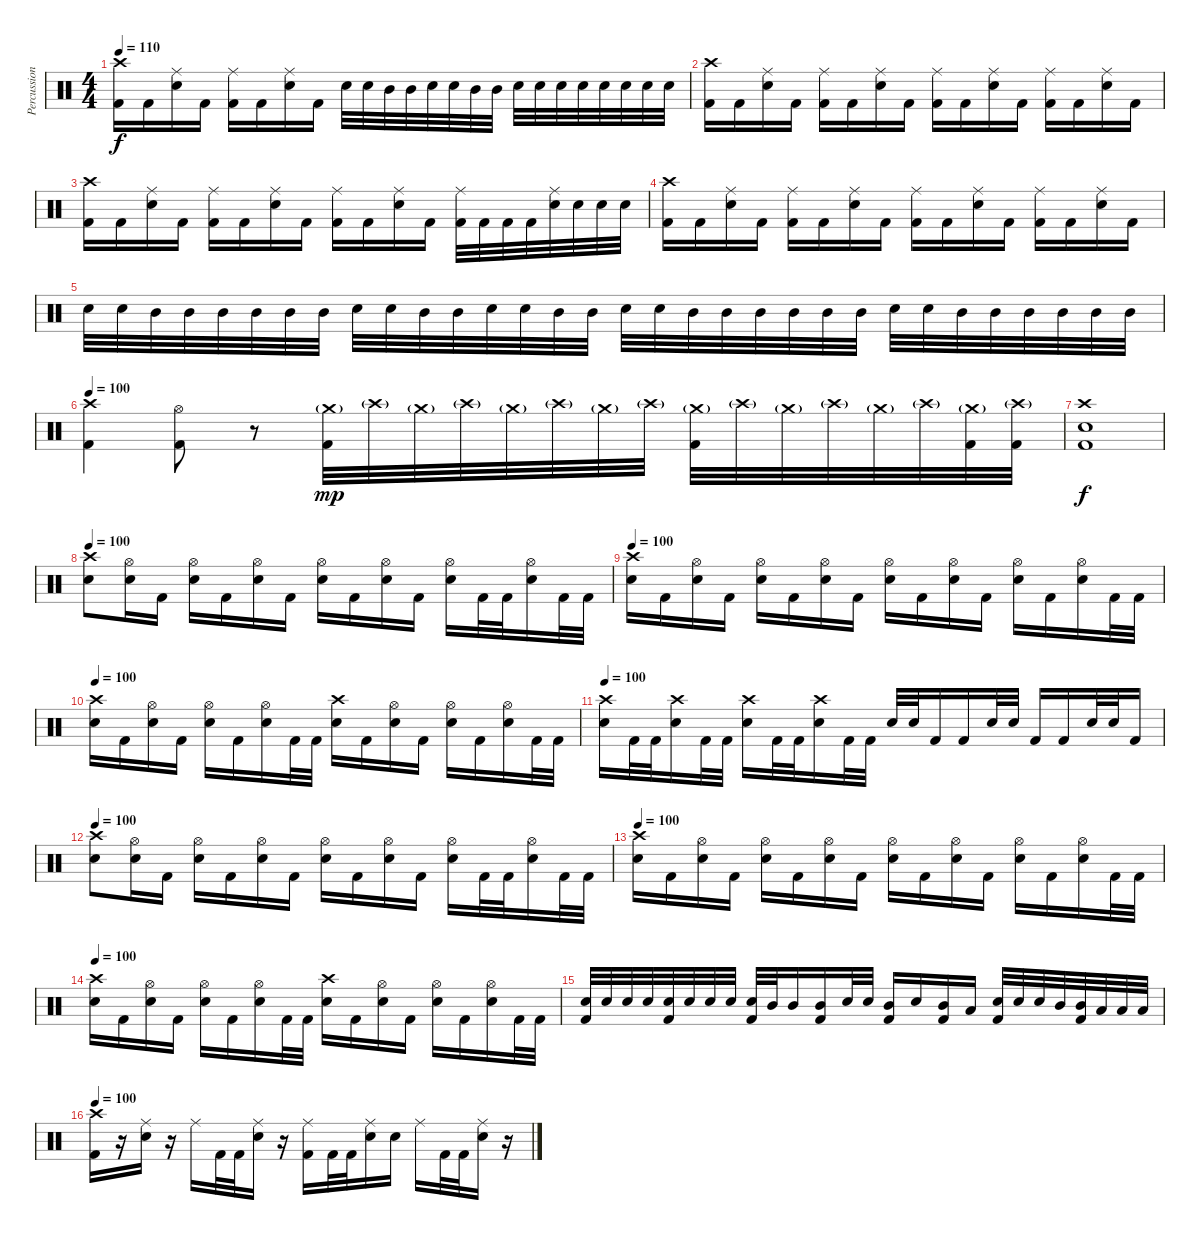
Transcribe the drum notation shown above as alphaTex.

\track ("Percussion" "Percussion") {instrument percussion}
\staff {score}
\articulation defaults
\ts (4 4)
\tempo 110
\clef neutral
\ks c
("Crash high (hit)" "Kick (hit) 2").16{dy f} "Kick (hit) 2".16 ("Ride (middle)" "Electric Snare (hit)").16 "Kick (hit) 2".16 ("Ride (middle)" "Kick (hit) 2").16 "Kick (hit) 2".16 ("Ride (middle)" "Electric Snare (hit)").16 "Kick (hit) 2".16 "Electric Snare (hit)".32 "Electric Snare (hit)".32 "Mid Tom (hit)".32 "Mid Tom (hit)".32 "Electric Snare (hit)".32 "Electric Snare (hit)".32 "Mid Tom (hit)".32 "Mid Tom (hit)".32 "Electric Snare (hit)".32 "Electric Snare (hit)".32 "Electric Snare (hit)".32 "Electric Snare (hit)".32 "Electric Snare (hit)".32 "Electric Snare (hit)".32 "Electric Snare (hit)".32 "Electric Snare (hit)".32 |
("Crash high (hit)" "Kick (hit) 2").16 "Kick (hit) 2".16 ("Ride (middle)" "Electric Snare (hit)").16 "Kick (hit) 2".16 ("Ride (middle)" "Kick (hit) 2").16 "Kick (hit) 2".16 ("Ride (middle)" "Electric Snare (hit)").16 "Kick (hit) 2".16 ("Ride (middle)" "Kick (hit) 2").16 "Kick (hit) 2".16 ("Ride (middle)" "Electric Snare (hit)").16 "Kick (hit) 2".16 ("Ride (middle)" "Kick (hit) 2").16 "Kick (hit) 2".16 ("Ride (middle)" "Electric Snare (hit)").16 "Kick (hit) 2".16 |
("Crash high (hit)" "Kick (hit) 2").16 "Kick (hit) 2".16 ("Ride (middle)" "Electric Snare (hit)").16 "Kick (hit) 2".16 ("Ride (middle)" "Kick (hit) 2").16 "Kick (hit) 2".16 ("Ride (middle)" "Electric Snare (hit)").16 "Kick (hit) 2".16 ("Ride (middle)" "Kick (hit) 2").16 "Kick (hit) 2".16 ("Ride (middle)" "Electric Snare (hit)").16 "Kick (hit) 2".16 ("Ride (middle)" "Kick (hit) 2").32 "Kick (hit) 2".32 "Kick (hit) 2".32 "Kick (hit) 2".32 ("Ride (middle)" "Electric Snare (hit)").32 "Electric Snare (hit)".32 "Electric Snare (hit)".32 "Electric Snare (hit)".32 |
("Crash high (hit)" "Kick (hit) 2").16 "Kick (hit) 2".16 ("Ride (middle)" "Electric Snare (hit)").16 "Kick (hit) 2".16 ("Ride (middle)" "Kick (hit) 2").16 "Kick (hit) 2".16 ("Ride (middle)" "Electric Snare (hit)").16 "Kick (hit) 2".16 ("Ride (middle)" "Kick (hit) 2").16 "Kick (hit) 2".16 ("Ride (middle)" "Electric Snare (hit)").16 "Kick (hit) 2".16 ("Ride (middle)" "Kick (hit) 2").16 "Kick (hit) 2".16 ("Ride (middle)" "Electric Snare (hit)").16 "Kick (hit) 2".16 |
"Electric Snare (hit)".32 "Electric Snare (hit)".32 "Mid Tom (hit)".32 "Mid Tom (hit)".32 "Mid Tom (hit)".32 "Mid Tom (hit)".32 "Mid Tom (hit)".32 "Mid Tom (hit)".32 "Electric Snare (hit)".32 "Electric Snare (hit)".32 "Mid Tom (hit)".32 "Mid Tom (hit)".32 "Electric Snare (hit)".32 "Electric Snare (hit)".32 "Mid Tom (hit)".32 "Mid Tom (hit)".32 "Electric Snare (hit)".32 "Electric Snare (hit)".32 "Mid Tom (hit)".32 "Mid Tom (hit)".32 "Mid Tom (hit)".32 "Mid Tom (hit)".32 "Mid Tom (hit)".32 "Mid Tom (hit)".32 "Electric Snare (hit)".32 "Electric Snare (hit)".32 "Mid Tom (hit)".32 "Mid Tom (hit)".32 "Mid Tom (hit)".32 "Mid Tom (hit)".32 "Mid Tom (hit)".32 "Mid Tom (hit)".32 |
\tempo 100
("Crash high (hit)" "Kick (hit) 2").4 ("Hi-Hat (open)" "Kick (hit) 2").8 r.8 ("Crash medium (hit)"{g} "Kick (hit) 2").32{dy mp} "Crash high (hit)"{g}.32 "Crash medium (hit)"{g}.32 "Crash high (hit)"{g}.32 "Crash medium (hit)"{g}.32 "Crash high (hit)"{g}.32 "Crash medium (hit)"{g}.32 "Crash high (hit)"{g}.32 ("Crash medium (hit)"{g} "Kick (hit) 2").32 "Crash high (hit)"{g}.32 "Crash medium (hit)"{g}.32 "Crash high (hit)"{g}.32 "Crash medium (hit)"{g}.32 "Crash high (hit)"{g}.32 ("Crash medium (hit)"{g} "Kick (hit) 2").32 ("Crash high (hit)"{g} "Kick (hit) 2").32 |
("Crash high (hit)" "Electric Snare (hit)" "Kick (hit) 2").1{dy f} |
\tempo 100
("Crash high (hit)" "Electric Snare (hit)").8 ("Hi-Hat (open)" "Electric Snare (hit)").16 "Kick (hit) 2".16 ("Hi-Hat (open)" "Electric Snare (hit)").16 "Kick (hit) 2".16 ("Hi-Hat (open)" "Electric Snare (hit)").16 "Kick (hit) 2".16 ("Hi-Hat (open)" "Electric Snare (hit)").16 "Kick (hit) 2".16 ("Hi-Hat (open)" "Electric Snare (hit)").16 "Kick (hit) 2".16 ("Hi-Hat (open)" "Electric Snare (hit)").16 "Kick (hit) 2".32 "Kick (hit) 2".32 ("Hi-Hat (open)" "Electric Snare (hit)").16 "Kick (hit) 2".32 "Kick (hit) 2".32 |
\tempo 100
("Crash high (hit)" "Electric Snare (hit)").16 "Kick (hit) 2".16 ("Hi-Hat (open)" "Electric Snare (hit)").16 "Kick (hit) 2".16 ("Hi-Hat (open)" "Electric Snare (hit)").16 "Kick (hit) 2".16 ("Hi-Hat (open)" "Electric Snare (hit)").16 "Kick (hit) 2".16 ("Hi-Hat (open)" "Electric Snare (hit)").16 "Kick (hit) 2".16 ("Hi-Hat (open)" "Electric Snare (hit)").16 "Kick (hit) 2".16 ("Hi-Hat (open)" "Electric Snare (hit)").16 "Kick (hit) 2".16 ("Hi-Hat (open)" "Electric Snare (hit)").16 "Kick (hit) 2".32 "Kick (hit) 2".32 |
\tempo 100
("Crash high (hit)" "Electric Snare (hit)").16 "Kick (hit) 2".16 ("Hi-Hat (open)" "Electric Snare (hit)").16 "Kick (hit) 2".16 ("Hi-Hat (open)" "Electric Snare (hit)").16 "Kick (hit) 2".16 ("Hi-Hat (open)" "Electric Snare (hit)").16 "Kick (hit) 2".32 "Kick (hit) 2".32 ("Crash high (hit)" "Electric Snare (hit)").16 "Kick (hit) 2".16 ("Hi-Hat (open)" "Electric Snare (hit)").16 "Kick (hit) 2".16 ("Hi-Hat (open)" "Electric Snare (hit)").16 "Kick (hit) 2".16 ("Hi-Hat (open)" "Electric Snare (hit)").16 "Kick (hit) 2".32 "Kick (hit) 2".32 |
\tempo 100
("Crash high (hit)" "Electric Snare (hit)").16 "Kick (hit) 2".32 "Kick (hit) 2".32 ("Crash high (hit)" "Electric Snare (hit)").16 "Kick (hit) 2".32 "Kick (hit) 2".32 ("Crash high (hit)" "Electric Snare (hit)").16 "Kick (hit) 2".32 "Kick (hit) 2".32 ("Crash high (hit)" "Electric Snare (hit)").16 "Kick (hit) 2".32 "Kick (hit) 2".32 "Electric Snare (hit)".32 "Electric Snare (hit)".32 "Kick (hit) 2".16 "Kick (hit) 2".16 "Electric Snare (hit)".32 "Electric Snare (hit)".32 "Kick (hit) 2".16 "Kick (hit) 2".16 "Electric Snare (hit)".32 "Electric Snare (hit)".32 "Kick (hit) 2".16 |
\tempo 100
("Crash high (hit)" "Electric Snare (hit)").8 ("Hi-Hat (open)" "Electric Snare (hit)").16 "Kick (hit) 2".16 ("Hi-Hat (open)" "Electric Snare (hit)").16 "Kick (hit) 2".16 ("Hi-Hat (open)" "Electric Snare (hit)").16 "Kick (hit) 2".16 ("Hi-Hat (open)" "Electric Snare (hit)").16 "Kick (hit) 2".16 ("Hi-Hat (open)" "Electric Snare (hit)").16 "Kick (hit) 2".16 ("Hi-Hat (open)" "Electric Snare (hit)").16 "Kick (hit) 2".32 "Kick (hit) 2".32 ("Hi-Hat (open)" "Electric Snare (hit)").16 "Kick (hit) 2".32 "Kick (hit) 2".32 |
\tempo 100
("Crash high (hit)" "Electric Snare (hit)").16 "Kick (hit) 2".16 ("Hi-Hat (open)" "Electric Snare (hit)").16 "Kick (hit) 2".16 ("Hi-Hat (open)" "Electric Snare (hit)").16 "Kick (hit) 2".16 ("Hi-Hat (open)" "Electric Snare (hit)").16 "Kick (hit) 2".16 ("Hi-Hat (open)" "Electric Snare (hit)").16 "Kick (hit) 2".16 ("Hi-Hat (open)" "Electric Snare (hit)").16 "Kick (hit) 2".16 ("Hi-Hat (open)" "Electric Snare (hit)").16 "Kick (hit) 2".16 ("Hi-Hat (open)" "Electric Snare (hit)").16 "Kick (hit) 2".32 "Kick (hit) 2".32 |
\tempo 100
("Crash high (hit)" "Electric Snare (hit)").16 "Kick (hit) 2".16 ("Hi-Hat (open)" "Electric Snare (hit)").16 "Kick (hit) 2".16 ("Hi-Hat (open)" "Electric Snare (hit)").16 "Kick (hit) 2".16 ("Hi-Hat (open)" "Electric Snare (hit)").16 "Kick (hit) 2".32 "Kick (hit) 2".32 ("Crash high (hit)" "Electric Snare (hit)").16 "Kick (hit) 2".16 ("Hi-Hat (open)" "Electric Snare (hit)").16 "Kick (hit) 2".16 ("Hi-Hat (open)" "Electric Snare (hit)").16 "Kick (hit) 2".16 ("Hi-Hat (open)" "Electric Snare (hit)").16 "Kick (hit) 2".32 "Kick (hit) 2".32 |
("Electric Snare (hit)" "Kick (hit) 2").32 "Electric Snare (hit)".32 "Electric Snare (hit)".32 "Electric Snare (hit)".32 ("Electric Snare (hit)" "Kick (hit) 2").32 "Electric Snare (hit)".32 "Electric Snare (hit)".32 "Electric Snare (hit)".32 ("Electric Snare (hit)" "Kick (hit) 2").32 "Mid Tom (hit)".32 "Mid Tom (hit)".16 ("Mid Tom (hit)" "Kick (hit) 2").16 "Electric Snare (hit)".32 "Electric Snare (hit)".32 ("Mid Tom (hit)" "Kick (hit) 2").16 "Electric Snare (hit)".16 ("Mid Tom (hit)" "Kick (hit) 2").16 "Low Tom (hit)".16 ("Electric Snare (hit)" "Kick (hit) 2").32 "Electric Snare (hit)".32 "Electric Snare (hit)".32 "Mid Tom (hit)".32 ("Mid Tom (hit)" "Kick (hit) 2").32 "Low Tom (hit)".32 "Low Tom (hit)".32 "Low Tom (hit)".32 |
\tempo 100
("Crash high (hit)" "Kick (hit) 2").16 r.16 ("Ride (middle)" "Electric Snare (hit)").16 r.16 "Ride (middle)".16 "Kick (hit) 2".32 "Kick (hit) 2".32 ("Ride (middle)" "Electric Snare (hit)").16 r.16 ("Ride (middle)" "Kick (hit) 2").16 "Kick (hit) 2".32 "Kick (hit) 2".32 ("Ride (middle)" "Electric Snare (hit)").16 "Electric Snare (hit)".16 "Ride (middle)".16 "Kick (hit) 2".32 "Kick (hit) 2".32 ("Ride (middle)" "Electric Snare (hit)").16 r.16
